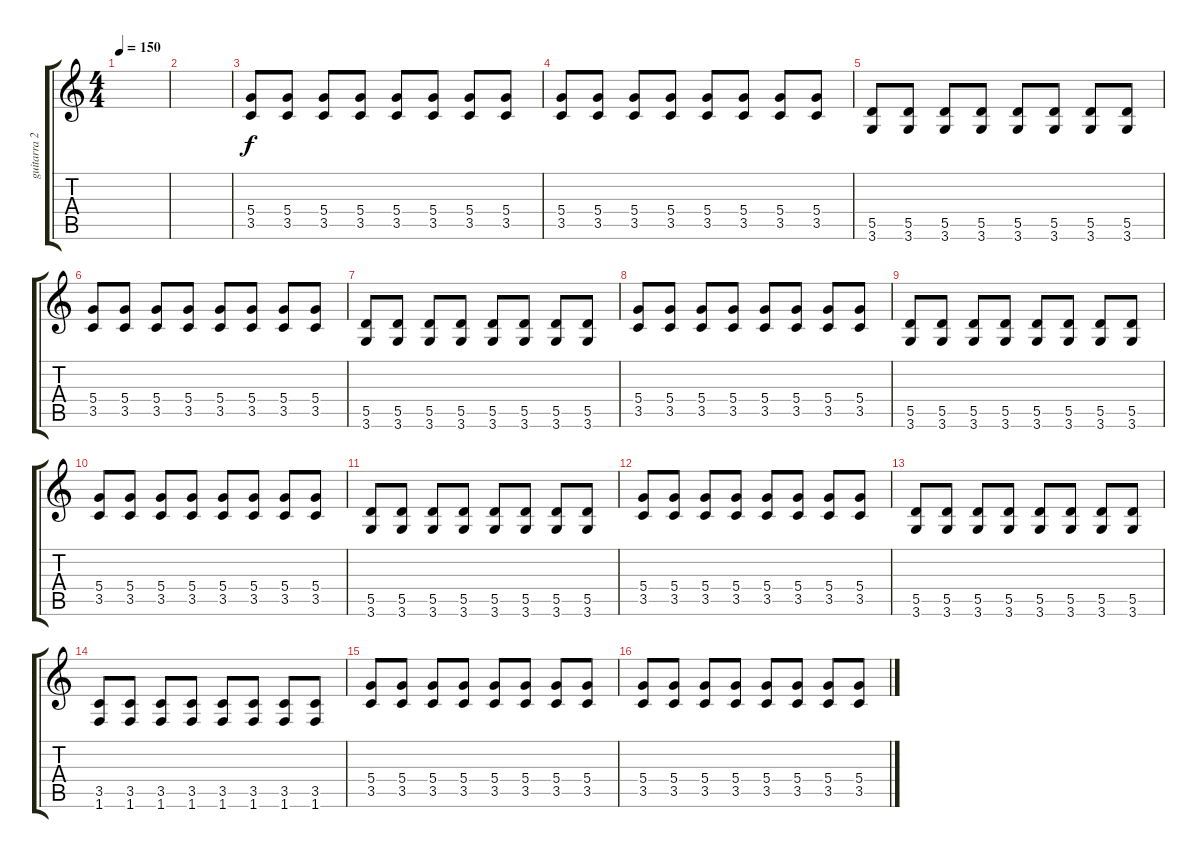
\track ("guitarra 2" "guitarra 2") {instrument overdrivenguitar}
\staff {score tabs}
\tuning (E4 B3 G3 D3 A2 E2) {hide}
\ts (4 4)
\tempo 150
\clef g2
\ks c
|
|
(5.4 3.5).8 (5.4 3.5).8 (5.4 3.5).8 (5.4 3.5).8 (5.4 3.5).8 (5.4 3.5).8 (5.4 3.5).8 (5.4 3.5).8 |
(5.4 3.5).8 (5.4 3.5).8 (5.4 3.5).8 (5.4 3.5).8 (5.4 3.5).8 (5.4 3.5).8 (5.4 3.5).8 (5.4 3.5).8 |
(5.5 3.6).8 (5.5 3.6).8 (5.5 3.6).8 (5.5 3.6).8 (5.5 3.6).8 (5.5 3.6).8 (5.5 3.6).8 (5.5 3.6).8 |
(5.4 3.5).8 (5.4 3.5).8 (5.4 3.5).8 (5.4 3.5).8 (5.4 3.5).8 (5.4 3.5).8 (5.4 3.5).8 (5.4 3.5).8 |
(5.5 3.6).8 (5.5 3.6).8 (5.5 3.6).8 (5.5 3.6).8 (5.5 3.6).8 (5.5 3.6).8 (5.5 3.6).8 (5.5 3.6).8 |
(5.4 3.5).8 (5.4 3.5).8 (5.4 3.5).8 (5.4 3.5).8 (5.4 3.5).8 (5.4 3.5).8 (5.4 3.5).8 (5.4 3.5).8 |
(5.5 3.6).8 (5.5 3.6).8 (5.5 3.6).8 (5.5 3.6).8 (5.5 3.6).8 (5.5 3.6).8 (5.5 3.6).8 (5.5 3.6).8 |
(5.4 3.5).8 (5.4 3.5).8 (5.4 3.5).8 (5.4 3.5).8 (5.4 3.5).8 (5.4 3.5).8 (5.4 3.5).8 (5.4 3.5).8 |
(5.5 3.6).8 (5.5 3.6).8 (5.5 3.6).8 (5.5 3.6).8 (5.5 3.6).8 (5.5 3.6).8 (5.5 3.6).8 (5.5 3.6).8 |
(5.4 3.5).8 (5.4 3.5).8 (5.4 3.5).8 (5.4 3.5).8 (5.4 3.5).8 (5.4 3.5).8 (5.4 3.5).8 (5.4 3.5).8 |
(5.5 3.6).8 (5.5 3.6).8 (5.5 3.6).8 (5.5 3.6).8 (5.5 3.6).8 (5.5 3.6).8 (5.5 3.6).8 (5.5 3.6).8 |
(3.5 1.6).8 (3.5 1.6).8 (3.5 1.6).8 (3.5 1.6).8 (3.5 1.6).8 (3.5 1.6).8 (3.5 1.6).8 (3.5 1.6).8 |
(5.4 3.5).8 (5.4 3.5).8 (5.4 3.5).8 (5.4 3.5).8 (5.4 3.5).8 (5.4 3.5).8 (5.4 3.5).8 (5.4 3.5).8 |
(5.4 3.5).8 (5.4 3.5).8 (5.4 3.5).8 (5.4 3.5).8 (5.4 3.5).8 (5.4 3.5).8 (5.4 3.5).8 (5.4 3.5).8
